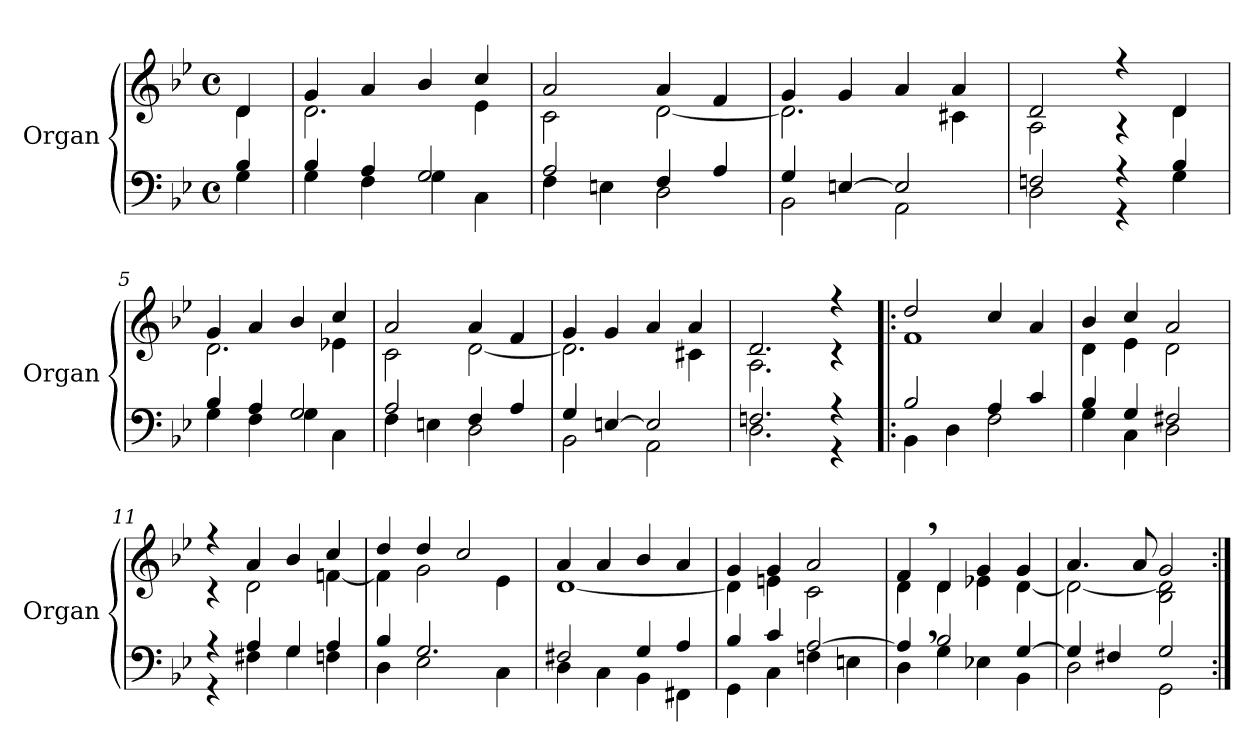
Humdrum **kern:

**kern	**kern
*part1	*part1
*staff2	*staff1
*I"Organ	*
*I'Organ	*
*clefF4	*clefG2
*k[b-e-]	*k[b-e-]
*M4/4	*M4/4
*met(c)	*met(c)
=	=
*^	*^
4B-/	4G\	4d/	4d\
=1	=1	=1	=1
4B-/	4G\	4g/	2.d\
4A/	4F\	4a/	.
2G/	4G\	4b-/	.
.	4C\	4cc/	4e-\
=2	=2	=2	=2
2A/	4F\	2a/	2c\
.	4En\	.	.
4F/	2D\	4a/	[<2d\
4A/	.	4f/	.
=3	=3	=3	=3
4G/	2BB-\	4g/	2.d\]
[>4En/	.	4g/	.
2E/]	2AA\	4a/	.
.	.	4a/	4c#X\
=4	=4	=4	=4
2Fni/	2D\	2d/	2A\
4r	4r	4r	4r
4B-/	4G\	4d/	4d\
=5	=5	=5	=5
4B-/	4G\	4g/	2.d\
4A/	4F\	4a/	.
2G/	4G\	4b-/	.
.	4C\	4cc/	4e-X\
=6	=6	=6	=6
2A/	4F\	2a/	2c\
.	4En\	.	.
4F/	2D\	4a/	[<2d\
4A/	.	4f/	.
=7	=7	=7	=7
4G/	2BB-\	4g/	2.d\]
[>4En/	.	4g/	.
2E/]	2AA\	4a/	.
.	.	4a/	4c#X\
=8	=8	=8	=8
2.Fni/	2.D\	2.d/	2.A\
4r	4r	4r	4r
=9!|:	=9!|:	=9!|:	=9!|:
2B-/	4BB-\	2dd/	1f
.	4D\	.	.
4A/	2F\	4cc/	.
4c/	.	4a/	.
=10	=10	=10	=10
4B-/	4G\	4b-/	4d\
4G/	4C\	4cc/	4e-\
2F#X/	2D\	2a/	2d\
=11	=11	=11	=11
4r	4r	4r	4r
4F#X\	4A/	4a/	2d\
4G\	4G/	4b-/	.
4Fn\	4A/	4cc/	[<4fni\
=12	=12	=12	=12
4B-/	4D\	4dd/	4f\]
2.G/	2E-\	4dd/	2g\
.	.	2cc/	.
.	4C\	.	4e-\
=13	=13	=13	=13
2F#X/	4D\	4a/	[<1d
.	4C\	4a/	.
4G/	4BB-\	4b-/	.
4A/	4FF#X\	4a/	.
=14	=14	=14	=14
4B-/	4GG\	4g/	4d\]
4c/	4C\	4g/	4en\
[>2A/	4Fn\	2a/	2c\
.	4En\	.	.
=15	=15	=15	=15
4A,/]	4D\	4f,/	4d\
2B-/	4G\	4d/	4d\
.	4E-X\	4g/	4e-X\
[>4G/	4BB-\	4g/	[<4d\
=16	=16	=16	=16
4G/]	2D\	4.a/	2d\_<
4F#X/	.	.	.
.	.	8a/	.
2G/	2GG\	2g/	2B-\ 2d\]
*v	*v	*	*
*	*v	*v
=:|!	=:|!
*-	*-
